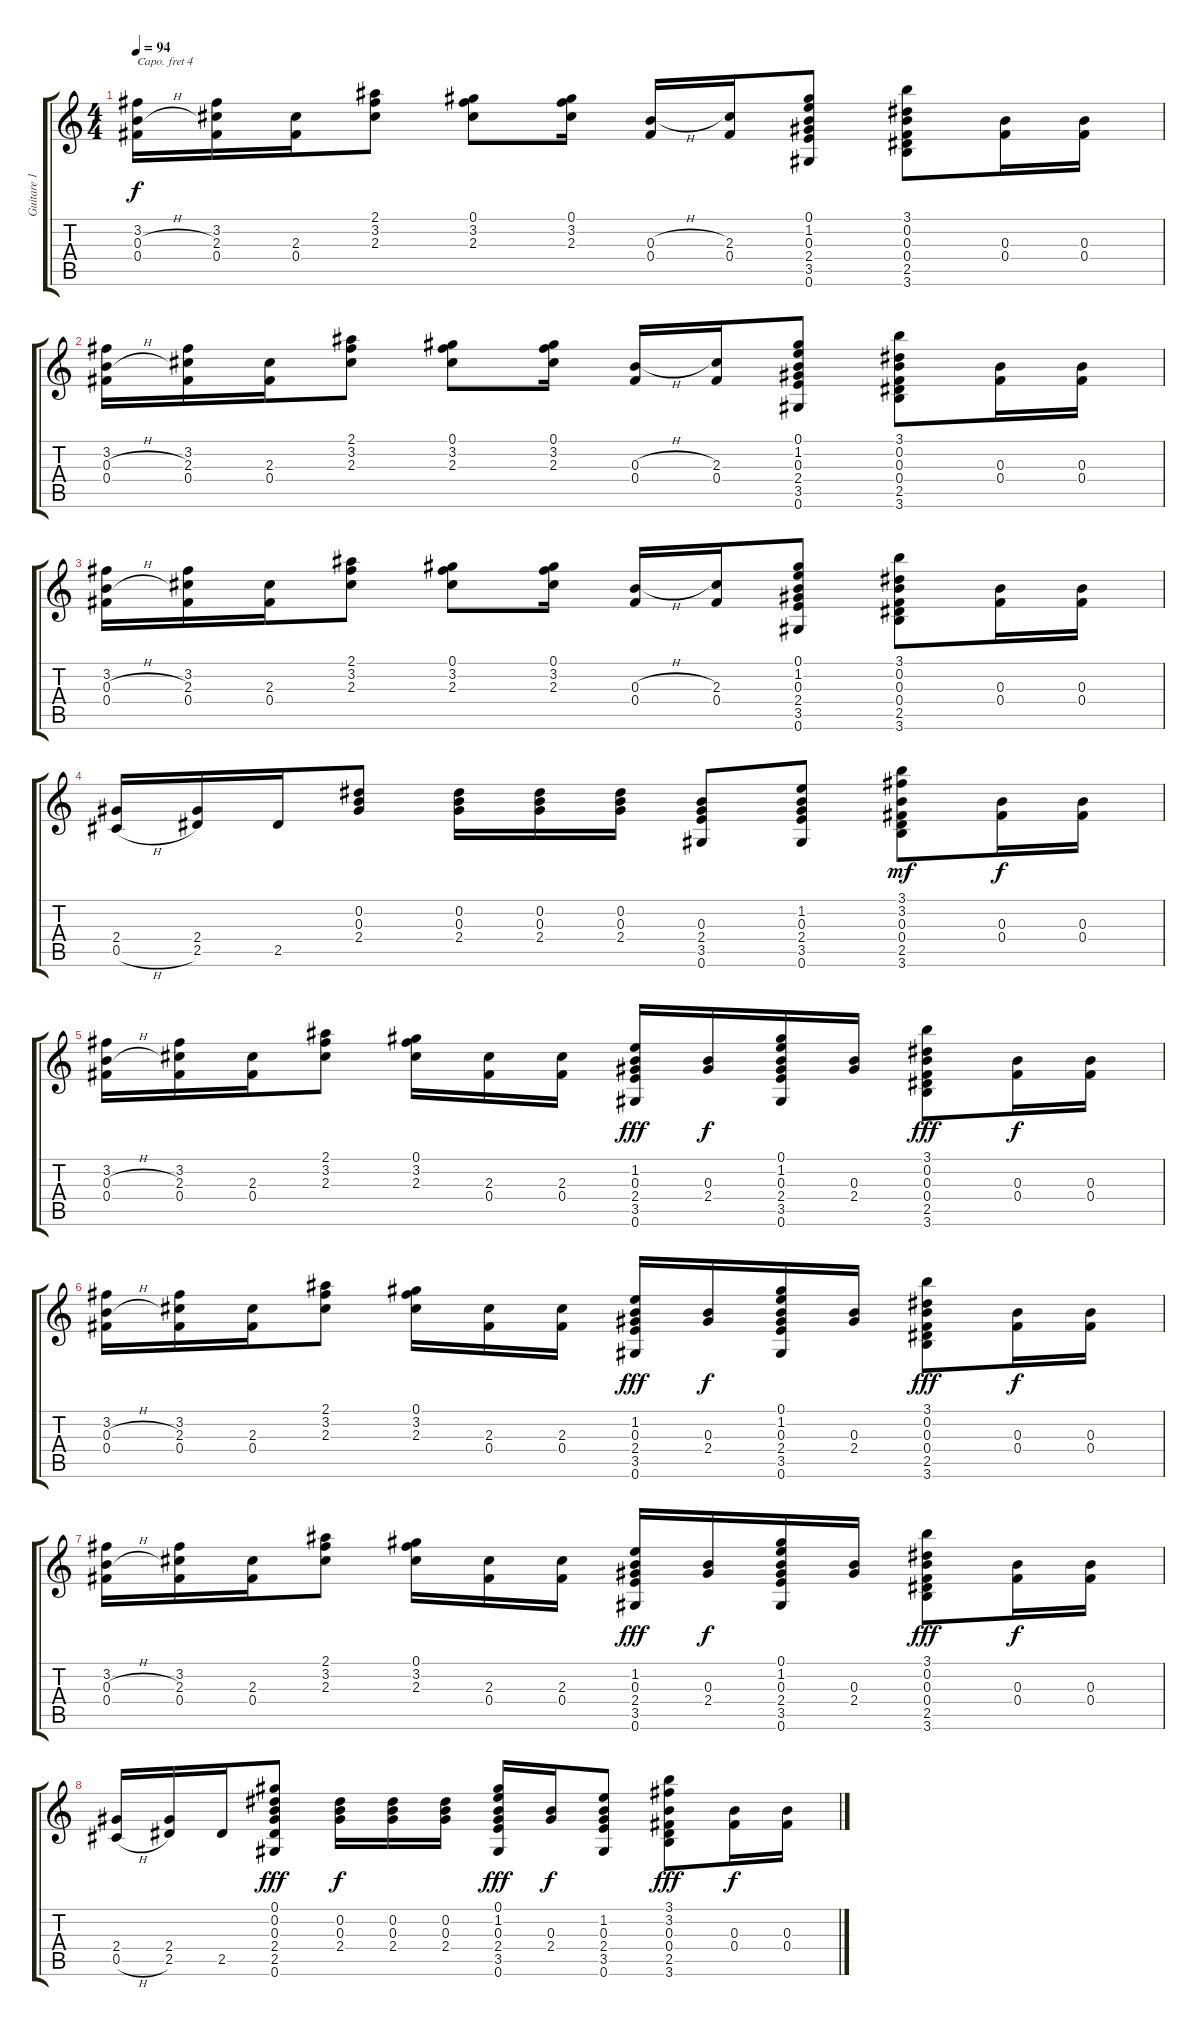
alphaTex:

\track ("Guitare 1" "Guitare 1") {instrument acousticguitarnylon}
\staff {score tabs}
\capo 4
\tuning (E4 B3 G3 D3 A2 E2) {hide}
\ts (4 4)
\tempo 94
\clef g2
\ks c
(3.2 0.3{h} 0.4).16{dy f} (3.2 2.3 0.4).16 (2.3 0.4).16 (2.1 3.2 2.3).8 (0.1 3.2 2.3).8 (0.1 3.2 2.3).16 (0.3{h} 0.4).16 (2.3 0.4).16 (0.1 1.2 0.3 2.4 3.5 0.6).8 (3.1 0.2 0.3 0.4 2.5 3.6).8 (0.3 0.4).16 (0.3 0.4).16 |
(3.2 0.3{h} 0.4).16 (3.2 2.3 0.4).16 (2.3 0.4).16 (2.1 3.2 2.3).8 (0.1 3.2 2.3).8 (0.1 3.2 2.3).16 (0.3{h} 0.4).16 (2.3 0.4).16 (0.1 1.2 0.3 2.4 3.5 0.6).8 (3.1 0.2 0.3 0.4 2.5 3.6).8 (0.3 0.4).16 (0.3 0.4).16 |
(3.2 0.3{h} 0.4).16 (3.2 2.3 0.4).16 (2.3 0.4).16 (2.1 3.2 2.3).8 (0.1 3.2 2.3).8 (0.1 3.2 2.3).16 (0.3{h} 0.4).16 (2.3 0.4).16 (0.1 1.2 0.3 2.4 3.5 0.6).8 (3.1 0.2 0.3 0.4 2.5 3.6).8 (0.3 0.4).16 (0.3 0.4).16 |
(2.4 0.5{h}).16 (2.4 2.5).16 2.5.16 (0.2 0.3 2.4).8 (0.2 0.3 2.4).16 (0.2 0.3 2.4).16 (0.2 0.3 2.4).16 (0.3 2.4 3.5 0.6).8 (1.2 0.3 2.4 3.5 0.6).8 (3.1 3.2 0.3 0.4 2.5 3.6).8{dy mf} (0.3 0.4).16{dy f} (0.3 0.4).16 |
(3.2 0.3{h} 0.4).16 (3.2 2.3 0.4).16 (2.3 0.4).16 (2.1 3.2 2.3).8 (0.1 3.2 2.3).16 (2.3 0.4).16 (2.3 0.4).16 (1.2 0.3 2.4 3.5 0.6).16{dy fff} (0.3 2.4).16{dy f} (0.1 1.2 0.3 2.4 3.5 0.6).16 (0.3 2.4).16 (3.1 0.2 0.3 0.4 2.5 3.6).8{dy fff} (0.3 0.4).16{dy f} (0.3 0.4).16 |
(3.2 0.3{h} 0.4).16 (3.2 2.3 0.4).16 (2.3 0.4).16 (2.1 3.2 2.3).8 (0.1 3.2 2.3).16 (2.3 0.4).16 (2.3 0.4).16 (1.2 0.3 2.4 3.5 0.6).16{dy fff} (0.3 2.4).16{dy f} (0.1 1.2 0.3 2.4 3.5 0.6).16 (0.3 2.4).16 (3.1 0.2 0.3 0.4 2.5 3.6).8{dy fff} (0.3 0.4).16{dy f} (0.3 0.4).16 |
(3.2 0.3{h} 0.4).16 (3.2 2.3 0.4).16 (2.3 0.4).16 (2.1 3.2 2.3).8 (0.1 3.2 2.3).16 (2.3 0.4).16 (2.3 0.4).16 (1.2 0.3 2.4 3.5 0.6).16{dy fff} (0.3 2.4).16{dy f} (0.1 1.2 0.3 2.4 3.5 0.6).16 (0.3 2.4).16 (3.1 0.2 0.3 0.4 2.5 3.6).8{dy fff} (0.3 0.4).16{dy f} (0.3 0.4).16 |
(2.4 0.5{h}).16 (2.4 2.5).16 2.5.16 (0.1 0.2 0.3 2.4 2.5 0.6).8{dy fff} (0.2 0.3 2.4).16{dy f} (0.2 0.3 2.4).16 (0.2 0.3 2.4).16 (0.1 1.2 0.3 2.4 3.5 0.6).16{dy fff} (0.3 2.4).16{dy f} (1.2 0.3 2.4 3.5 0.6).8 (3.1 3.2 0.3 0.4 2.5 3.6).8{dy fff} (0.3 0.4).16{dy f} (0.3 0.4).16
